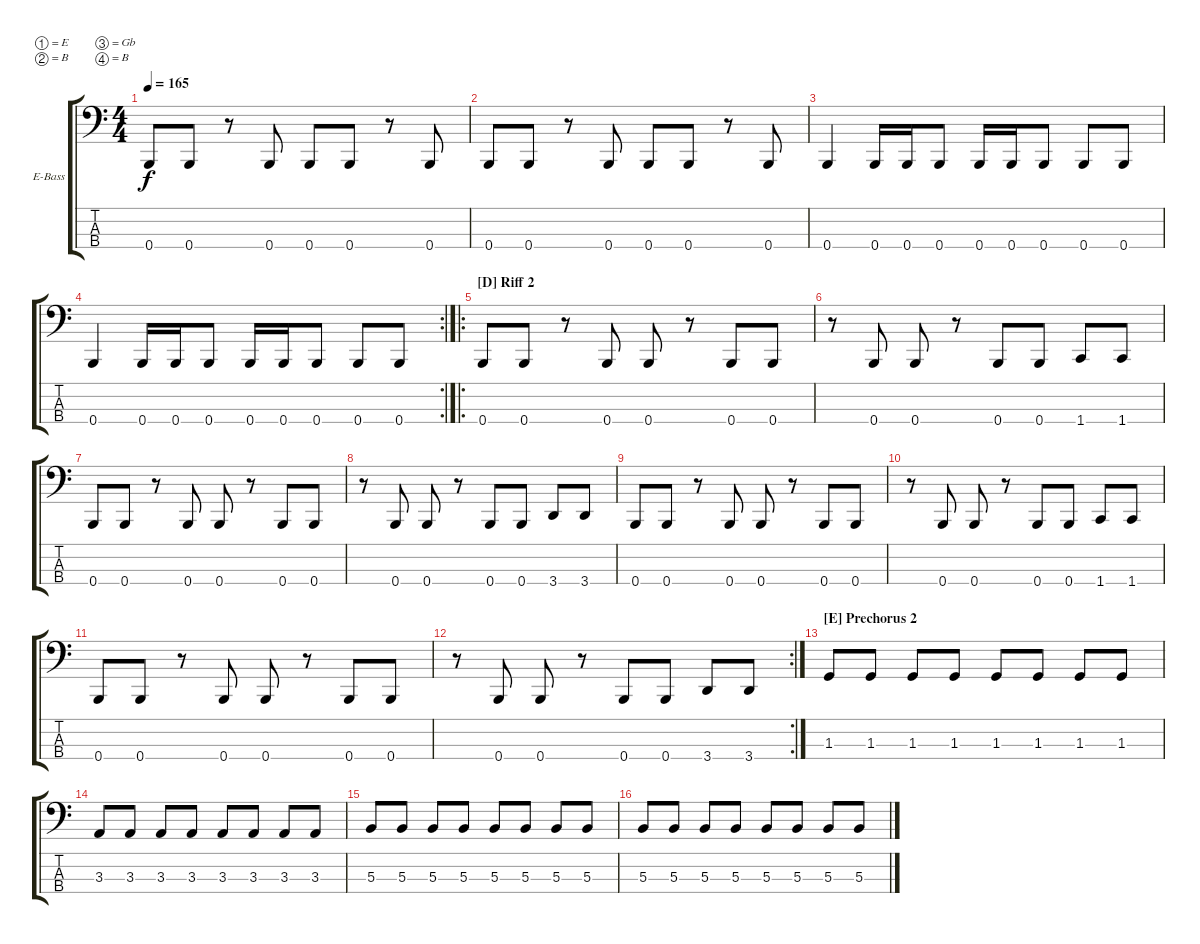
\bracketExtendMode groupsimilarinstruments
\firstSystemTrackNameOrientation horizontal
\otherSystemsTrackNameOrientation horizontal
\track ("Electric Bass" "E-Bass") {instrument electricbassfinger}
\staff {score tabs}
\tuning (E2 B1 Gb1 B0)
\ts (4 4)
\tempo 165
\clef f4
\ks c
0.4.8{dy f} 0.4.8 r.8 0.4.8 0.4.8 0.4.8 r.8 0.4.8 |
0.4.8 0.4.8 r.8 0.4.8 0.4.8 0.4.8 r.8 0.4.8 |
0.4.4 0.4.16 0.4.16 0.4.8 0.4.16 0.4.16 0.4.8 0.4.8 0.4.8 |
\rc 2
0.4.4 0.4.16 0.4.16 0.4.8 0.4.16 0.4.16 0.4.8 0.4.8 0.4.8 |
\ro
\section ("D" "Riff 2")
0.4.8 0.4.8 r.8 0.4.8 0.4.8 r.8 0.4.8 0.4.8 |
r.8 0.4.8 0.4.8 r.8 0.4.8 0.4.8 1.4.8 1.4.8 |
0.4.8 0.4.8 r.8 0.4.8 0.4.8 r.8 0.4.8 0.4.8 |
r.8 0.4.8 0.4.8 r.8 0.4.8 0.4.8 3.4.8 3.4.8 |
0.4.8 0.4.8 r.8 0.4.8 0.4.8 r.8 0.4.8 0.4.8 |
r.8 0.4.8 0.4.8 r.8 0.4.8 0.4.8 1.4.8 1.4.8 |
0.4.8 0.4.8 r.8 0.4.8 0.4.8 r.8 0.4.8 0.4.8 |
\rc 2
r.8 0.4.8 0.4.8 r.8 0.4.8 0.4.8 3.4.8 3.4.8 |
\section ("E" "Prechorus 2")
1.3.8 1.3.8 1.3.8 1.3.8 1.3.8 1.3.8 1.3.8 1.3.8 |
3.3.8 3.3.8 3.3.8 3.3.8 3.3.8 3.3.8 3.3.8 3.3.8 |
5.3.8 5.3.8 5.3.8 5.3.8 5.3.8 5.3.8 5.3.8 5.3.8 |
5.3.8 5.3.8 5.3.8 5.3.8 5.3.8 5.3.8 5.3.8 5.3.8
